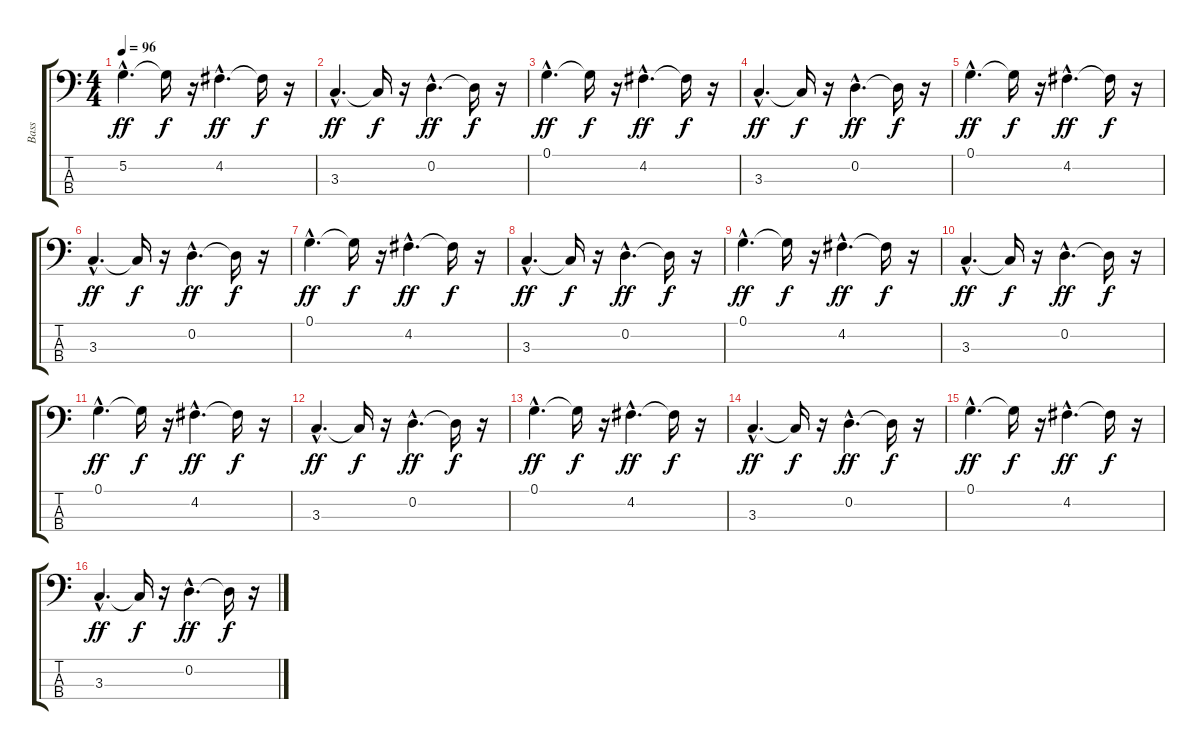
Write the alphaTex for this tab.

\track ("Bass " "Bass ") {instrument acousticbass}
\staff {score tabs}
\tuning (G2 D2 A1 E1) {hide}
\ts (4 4)
\tempo 96
\clef f4
\ks c
5.2{hac}.4{d dy ff instrument acousticbass} 5.2{t}.16{dy f} r.16 4.2{hac}.4{d dy ff} 4.2{t}.16{dy f} r.16 |
3.3{hac}.4{d dy ff} 3.3{t}.16{dy f} r.16 0.2{hac}.4{d dy ff} 0.2{t}.16{dy f} r.16 |
0.1{hac}.4{d dy ff} 0.1{t}.16{dy f} r.16 4.2{hac}.4{d dy ff} 4.2{t}.16{dy f} r.16 |
3.3{hac}.4{d dy ff} 3.3{t}.16{dy f} r.16 0.2{hac}.4{d dy ff} 0.2{t}.16{dy f} r.16 |
0.1{hac}.4{d dy ff} 0.1{t}.16{dy f} r.16 4.2{hac}.4{d dy ff} 4.2{t}.16{dy f} r.16 |
3.3{hac}.4{d dy ff} 3.3{t}.16{dy f} r.16 0.2{hac}.4{d dy ff} 0.2{t}.16{dy f} r.16 |
0.1{hac}.4{d dy ff} 0.1{t}.16{dy f} r.16 4.2{hac}.4{d dy ff} 4.2{t}.16{dy f} r.16 |
3.3{hac}.4{d dy ff} 3.3{t}.16{dy f} r.16 0.2{hac}.4{d dy ff} 0.2{t}.16{dy f} r.16 |
0.1{hac}.4{d dy ff} 0.1{t}.16{dy f} r.16 4.2{hac}.4{d dy ff} 4.2{t}.16{dy f} r.16 |
3.3{hac}.4{d dy ff} 3.3{t}.16{dy f} r.16 0.2{hac}.4{d dy ff} 0.2{t}.16{dy f} r.16 |
0.1{hac}.4{d dy ff} 0.1{t}.16{dy f} r.16 4.2{hac}.4{d dy ff} 4.2{t}.16{dy f} r.16 |
3.3{hac}.4{d dy ff} 3.3{t}.16{dy f} r.16 0.2{hac}.4{d dy ff} 0.2{t}.16{dy f} r.16 |
0.1{hac}.4{d dy ff} 0.1{t}.16{dy f} r.16 4.2{hac}.4{d dy ff} 4.2{t}.16{dy f} r.16 |
3.3{hac}.4{d dy ff} 3.3{t}.16{dy f} r.16 0.2{hac}.4{d dy ff} 0.2{t}.16{dy f} r.16 |
0.1{hac}.4{d dy ff} 0.1{t}.16{dy f} r.16 4.2{hac}.4{d dy ff} 4.2{t}.16{dy f} r.16 |
3.3{hac}.4{d dy ff} 3.3{t}.16{dy f} r.16 0.2{hac}.4{d dy ff} 0.2{t}.16{dy f} r.16
